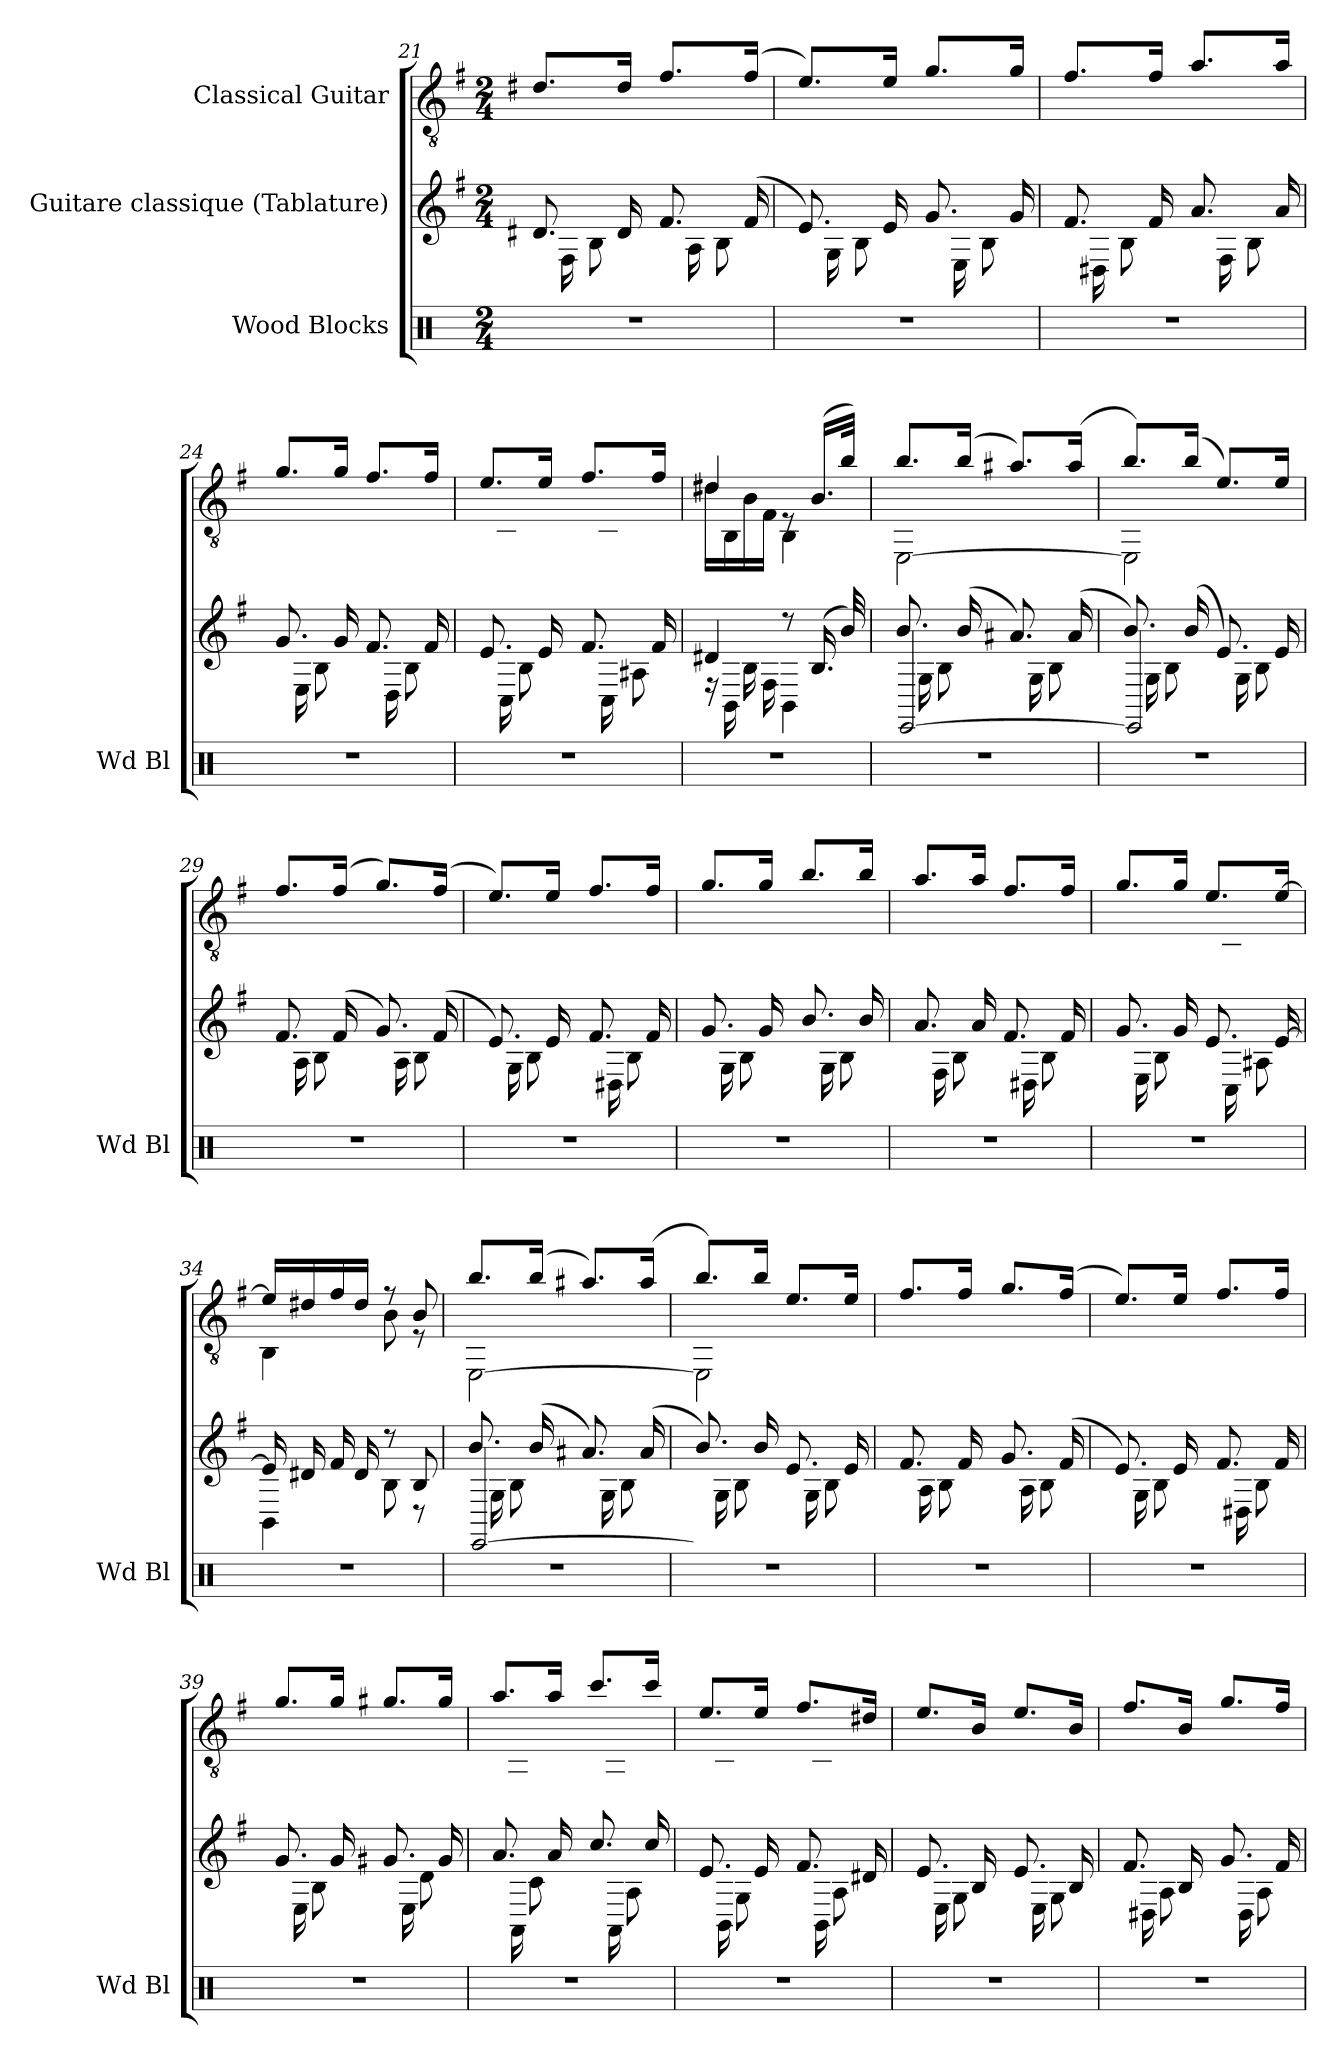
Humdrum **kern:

**kern	**kern	**kern
*part3	*part2	*part1
*staff3	*staff2	*staff1
*I"Wood Blocks	*I"Guitare classique (Tablature)	*I"Classical Guitar
*I'Wd Bl	*	*
*clefX	*	*clefGv2
*k[]	*k[f#]	*k[f#]
*M2/4	*M2/4	*M2/4
=21	=21	=21
*	*^	*^
2r	8.d#X	16d#yy	8.d#X/L	16d#\LLyy
.	.	16F#<	.	16F#<\J
.	.	8B<	.	8B<\J
.	16d#	.	16d#/Jk	.
.	8.f#	16f#yy	8.f#/L	16f#\LLyy
.	.	16A<	.	16A<\J
.	.	8B<	.	8B<\J
.	(>16f#	.	(>16f#/Jk	.
!!LO:LB:g=z	!!
=22	=22	=22	=22	=22
2r	8.e)	16eyy	8.e/L)	16e\LLyy
.	.	16G	.	16G\J
.	.	8B	.	8B\J
.	16e	.	16e/Jk	.
.	8.g	16gyy	8.g/L	16g\LLyy
.	.	16E<	.	16E<\J
.	.	8B	.	8B\J
.	16g	.	16g/Jk	.
=23	=23	=23	=23	=23
2r	8.f#	16f#yy	8.f#/L	16f#\LLyy
.	.	16D#X<	.	16D#X<\J
.	.	8B<	.	8B<\J
.	16f#	.	16f#/Jk	.
.	8.a	16ayy	8.a/L	16a\LLyy
.	.	16F#<	.	16F#<\J
.	.	8B	.	8B\J
.	16a	.	16a/Jk	.
=24	=24	=24	=24	=24
2r	8.g	16gyy	8.g/L	16g\LLyy
.	.	16E<	.	16E<\J
.	.	8B<	.	8B<\J
.	16g	.	16g/Jk	.
.	8.f#	16f#yy	8.f#/L	16f#\LLyy
.	.	16D	.	16D\J
.	.	8B	.	8B\J
.	16f#	.	16f#/Jk	.
=25	=25	=25	=25	=25
2r	8.e	16eyy	8.e/L	16e\LLyy
.	.	16C<	.	16C<\J
.	.	8B	.	8B\J
.	16e	.	16e/Jk	.
.	8.f#	16f#yy	8.f#/L	16f#\LLyy
.	.	16C<	.	16C<\J
.	.	8A#X<	.	8A#X<\J
.	16f#	.	16f#/Jk	.
=26	=26	=26	=26	=26
2r	4d#X	16r	4d#X/	16d#\LL
.	.	16BB>	.	16BB>\
.	.	16B>	.	16B>\
.	.	16F#>	.	16F#>\JJ
.	8r	4BB	8rE	4BB\
.	(<16.B	.	(<16.B/LL	.
.	32b)	.	32b/JJk)	.
!!LO:LB:g=z
=27	=27	=27	=27	=27
*	*	*^	*	*^
2r	8.b	16byy	[2EE	8.b/L	16b\LLyy	[2EE\
.	.	16G	.	.	16G/J	.
.	.	8B	.	.	8B/J	.
.	(>16b	.	.	(>16b/Jk	.	.
.	8.a#X)	16a#yy	.	8.a#X/L)	16a#\LLyy	.
.	.	16G	.	.	16G\J	.
.	.	8B	.	.	8B\J	.
.	(>16a#	.	.	(>16a#/Jk	.	.
=28	=28	=28	=28	=28	=28	=28
2r	8.b)	16byy	2EE]	8.b/L)	16b\LLyy	2EE\]
.	.	16G	.	.	16G/J	.
.	.	8B	.	.	8B/J	.
.	(>16b	.	.	(>16b/Jk	.	.
.	8.e)	16eyy	.	8.e/L)	16e\LLyy	.
.	.	16G	.	.	16G\J	.
.	.	8B	.	.	8B\J	.
.	16e	.	.	16e/Jk	.	.
*	*	*v	*v	*	*	*
*	*	*	*	*v	*v
=29	=29	=29	=29	=29
2r	8.f#	16f#yy	8.f#/L	16f#\LLyy
.	.	16A	.	16A\J
.	.	8B	.	8B\J
.	(>16f#	.	(>16f#/Jk	.
.	8.g)	16gyy	8.g/L)	16g\LLyy
.	.	16A	.	16A\J
.	.	8B	.	8B\J
.	(>16f#	.	(>16f#/Jk	.
=30	=30	=30	=30	=30
2r	8.e)	16eyy	8.e/L)	16e\LLyy
.	.	16G	.	16G\J
.	.	8B	.	8B\J
.	16e	.	16e/Jk	.
.	8.f#	16f#yy	8.f#/L	16f#\LLyy
.	.	16D#X	.	16D#X\J
.	.	8B	.	8B\J
.	16f#	.	16f#/Jk	.
=31	=31	=31	=31	=31
2r	8.g	16gyy	8.g/L	16g\LLyy
.	.	16G	.	16G\J
.	.	8B	.	8B\J
.	16g	.	16g/Jk	.
.	8.b	16byy	8.b/L	16b\LLyy
.	.	16G	.	16G\J
.	.	8B	.	8B\J
.	16b	.	16b/Jk	.
!!LO:LB:g=z	!!
=32	=32	=32	=32	=32
2r	8.a	16ayy	8.a/L	16a\LLyy
.	.	16F#	.	16F#\J
.	.	8B	.	8B\J
.	16a	.	16a/Jk	.
.	8.f#	16f#yy	8.f#/L	16f#\LLyy
.	.	16D#X	.	16D#X\J
.	.	8B	.	8B\J
.	16f#	.	16f#/Jk	.
=33	=33	=33	=33	=33
2r	8.g	16gyy	8.g/L	16g\LLyy
.	.	16E	.	16E\J
.	.	8B	.	8B\J
.	16g	.	16g/Jk	.
.	8.e	16eyy	8.e/L	16e\LLyy
.	.	16C	.	16C\J
.	.	8A#X	.	8A#X\J
.	[16e	.	[16e/Jk	.
=34	=34	=34	=34	=34
2r	16e]	4BB	16e/LL]	4BB\
.	16d#X	.	16d#X/	.
.	16f#	.	16f#/	.
.	16d#	.	16d#/JJ	.
.	8r	8B<	8r	8B<\
.	8B	8r	8B/	8r
=35	=35	=35	=35	=35
*	*	*^	*	*^
2r	8.b	16byy	[2EE	8.b/L	16b\LLyy	[2EE\
.	.	16G	.	.	16G/J	.
.	.	8B	.	.	8B/J	.
.	(>16b	.	.	(>16b/Jk	.	.
.	8.a#X)	16a#yy	.	8.a#X/L)	16a#\LLyy	.
.	.	16G	.	.	16G\J	.
.	.	8B	.	.	8B\J	.
.	(>16a#	.	.	(>16a#/Jk	.	.
=36	=36	=36	=36	=36	=36	=36
2r	8.b)	16byy	2EEyy]	8.b/L)	16b\LLyy	2EE\]
.	.	16G	.	.	16G/J	.
.	.	8B	.	.	8B/J	.
.	16b	.	.	16b/Jk	.	.
.	8.e	16eyy	.	8.e/L	16e\LLyy	.
.	.	16G	.	.	16G\J	.
.	.	8B	.	.	8B\J	.
.	16e	.	.	16e/Jk	.	.
*	*	*v	*v	*	*	*
*	*	*	*	*v	*v
!!LO:LB:g=z
=37	=37	=37	=37	=37
2r	8.f#	16f#yy	8.f#/L	16f#\LLyy
.	.	16A	.	16A\J
.	.	8B	.	8B\J
.	16f#	.	16f#/Jk	.
.	8.g	16gyy	8.g/L	16g\LLyy
.	.	16A	.	16A\J
.	.	8B	.	8B\J
.	(>16f#	.	(>16f#/Jk	.
=38	=38	=38	=38	=38
2r	8.e)	16eyy	8.e/L)	16e\LLyy
.	.	16G	.	16G\J
.	.	8B	.	8B\J
.	16e	.	16e/Jk	.
.	8.f#	16f#yy	8.f#/L	16f#\LLyy
.	.	16D#X<	.	16D#X<\J
.	.	8B	.	8B\J
.	16f#	.	16f#/Jk	.
=39	=39	=39	=39	=39
2r	8.g	16gyy	8.g/L	16g\LLyy
.	.	16E<	.	16E<\J
.	.	8B	.	8B\J
.	16g	.	16g/Jk	.
.	8.g#X	16g#yy	8.g#X/L	16g#\LLyy
.	.	16E<	.	16E<\J
.	.	8d<	.	8d<\J
.	16g#	.	16g#/Jk	.
=40	=40	=40	=40	=40
2r	8.a	16ayy	8.a/L	16a\LLyy
.	.	16AA	.	16AA\J
.	.	8c<	.	8c<\J
.	16a	.	16a/Jk	.
.	8.cc	16ccyy	8.cc/L	16cc\LLyy
.	.	16AA	.	16AA\J
.	.	8A<	.	8A<\J
.	16cc	.	16cc/Jk	.
=41	=41	=41	=41	=41
2r	8.e	16eyy	8.e/L	16e\LLyy
.	.	16BB<	.	16BB<\J
.	.	8G	.	8G\J
.	16e	.	16e/Jk	.
.	8.f#	16f#yy	8.f#/L	16f#\LLyy
.	.	16BB<	.	16BB<\J
.	.	8A<	.	8A<\J
.	16d#X	.	16d#X/Jk	.
!!LO:PB:g=z	!!
=42	=42	=42	=42	=42
2r	8.e	16eyy	8.e/L	16e\LLyy
.	.	16E<	.	16E<\J
.	.	8G	.	8G\J
.	16B	.	16B/Jk	.
.	8.e	16eyy	8.e/L	16e\LLyy
.	.	16E	.	16E\J
.	.	8G	.	8G\J
.	16B	.	16B/Jk	.
=43	=43	=43	=43	=43
2r	8.f#	16f#yy	8.f#/L	16f#\LLyy
.	.	16D#X<	.	16D#X<\J
.	.	8A<	.	8A<\J
.	16B	.	16B/Jk	.
.	8.g	16gyy	8.g/L	16g\LLyy
.	.	16D#	.	16D#\J
.	.	8A	.	8A\J
.	16f#	.	16f#/Jk	.
*	*v	*v	*	*
*	*	*v	*v
=	=	=
*-	*-	*-
